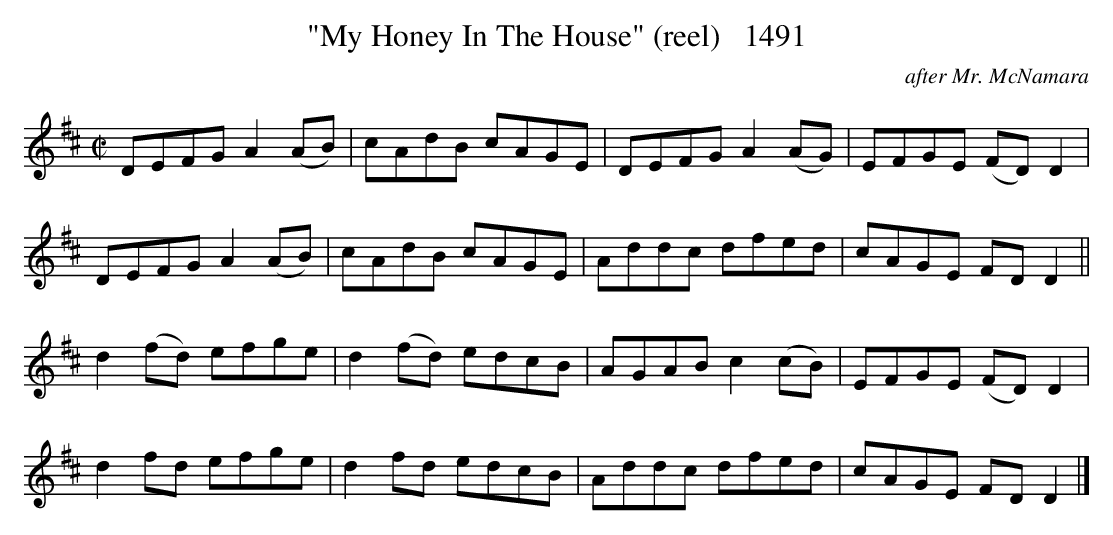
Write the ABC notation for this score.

X:1
T:"My Honey In The House" (reel)   1491
C:after Mr. McNamara
BRENNAN July 2003 (HTTP://WWW.SOSYOURMOM.COM)
M:C|
L:1/8
K:D
DEFG A2(AB)|cAdB cAGE|DEFG A2(AG)|EFGE (FD) D2|
DEFG A2(AB)|cAdB cAGE|Addc dfed|cAGE FD D2||
d2(fd) efge|d2(fd) edcB|AGAB c2(cB)|EFGE (FD) D2|
d2fd efge|d2fd edcB|Addc dfed|cAGE FD D2|]
